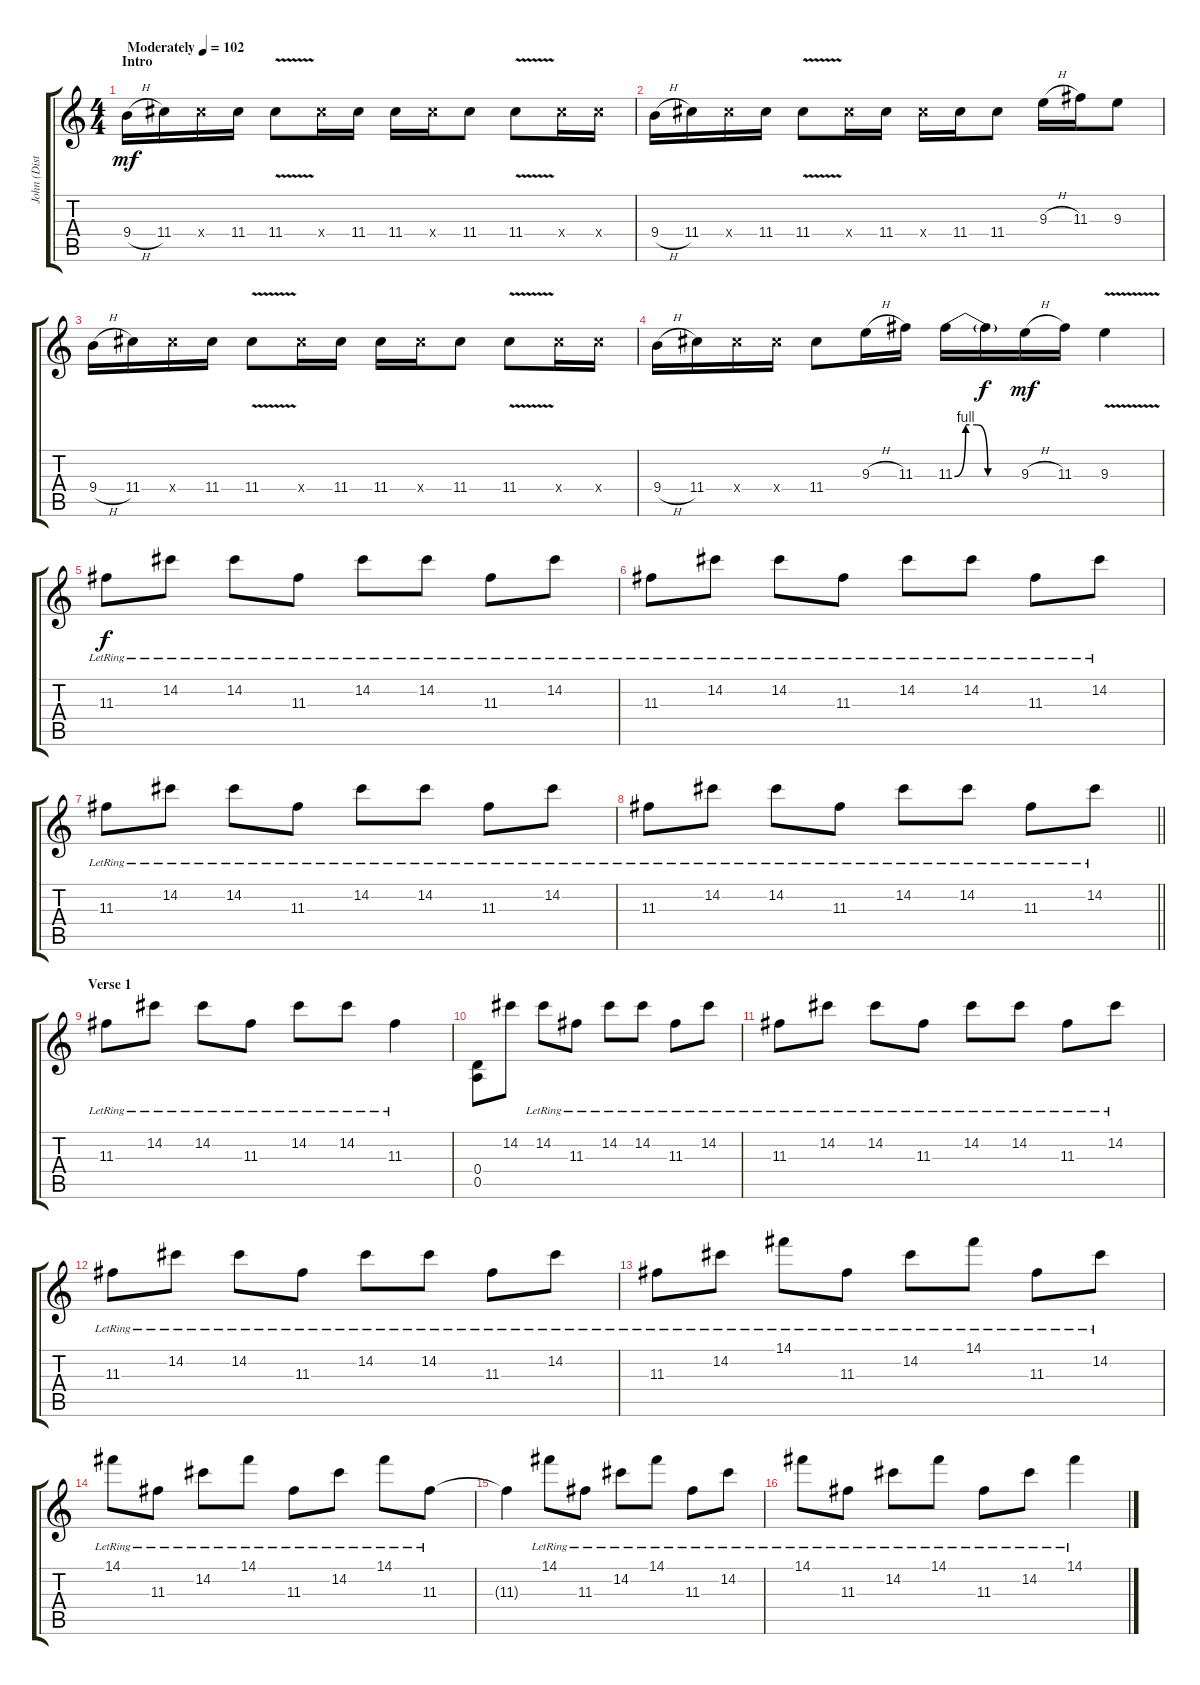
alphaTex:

\track ("John (Distortion)" "John (Dist") {instrument distortionguitar}
\staff {score tabs}
\tuning (E4 B3 G3 D3 A2 E2) {hide}
\ts (4 4)
\section ("" "Intro")
\tempo (102 "Moderately")
\clef g2
\ks c
9.4{h}.16{dy mf instrument distortionguitar} 11.4.16 11.4{x}.16 11.4.16 11.4{v}.8 11.4{x}.16 11.4.16 11.4.16 11.4{x}.16 11.4.8 11.4{v}.8 11.4{x}.16 11.4{x}.16 |
9.4{h}.16 11.4.16 11.4{x}.16 11.4.16 11.4{v}.8 11.4{x}.16 11.4.16 11.4{x}.16 11.4.16 11.4.8 9.3{h}.16 11.3.16 9.3.8 |
9.4{h}.16 11.4.16 11.4{x}.16 11.4.16 11.4{v}.8 11.4{x}.16 11.4.16 11.4.16 11.4{x}.16 11.4.8 11.4{v}.8 11.4{x}.16 11.4{x}.16 |
9.4{h}.16 11.4.16 11.4{x}.16 11.4{x}.16 11.4.8 9.3{h}.16 11.3.16 11.3{be (custom 0 0 10 4 20 4 30 0 60 0)}.16 11.3{t}.16{dy f} 9.3{h}.16{dy mf} 11.3.16 9.3{v}.4 |
11.3{lr}.8{dy f} 14.2{lr}.8 14.2{lr}.8 11.3{lr}.8 14.2{lr}.8 14.2{lr}.8 11.3{lr}.8 14.2{lr}.8 |
11.3{lr}.8 14.2{lr}.8 14.2{lr}.8 11.3{lr}.8 14.2{lr}.8 14.2{lr}.8 11.3{lr}.8 14.2{lr}.8 |
11.3{lr}.8 14.2{lr}.8 14.2{lr}.8 11.3{lr}.8 14.2{lr}.8 14.2{lr}.8 11.3{lr}.8 14.2{lr}.8 |
\barLineRight lightlight
11.3{lr}.8 14.2{lr}.8 14.2{lr}.8 11.3{lr}.8 14.2{lr}.8 14.2{lr}.8 11.3{lr}.8 14.2{lr}.8 |
\section ("" "Verse 1")
11.3{lr}.8 14.2{lr}.8 14.2{lr}.8 11.3{lr}.8 14.2{lr}.8 14.2{lr}.8 11.3{lr}.4 |
(0.4 0.5).8 14.2.8 14.2{lr}.8 11.3{lr}.8 14.2{lr}.8 14.2{lr}.8 11.3{lr}.8 14.2{lr}.8 |
11.3{lr}.8 14.2{lr}.8 14.2{lr}.8 11.3{lr}.8 14.2{lr}.8 14.2{lr}.8 11.3{lr}.8 14.2{lr}.8 |
11.3{lr}.8 14.2{lr}.8 14.2{lr}.8 11.3{lr}.8 14.2{lr}.8 14.2{lr}.8 11.3{lr}.8 14.2{lr}.8 |
11.3{lr}.8 14.2{lr}.8 14.1{lr}.8 11.3{lr}.8 14.2{lr}.8 14.1{lr}.8 11.3{lr}.8 14.2{lr}.8 |
14.1{lr}.8 11.3{lr}.8 14.2{lr}.8 14.1{lr}.8 11.3{lr}.8 14.2{lr}.8 14.1{lr}.8 11.3{lr}.8 |
11.3{t}.4 14.1{lr}.8 11.3{lr}.8 14.2{lr}.8 14.1{lr}.8 11.3{lr}.8 14.2{lr}.8 |
14.1{lr}.8 11.3{lr}.8 14.2{lr}.8 14.1{lr}.8 11.3{lr}.8 14.2{lr}.8 14.1{lr}.4
